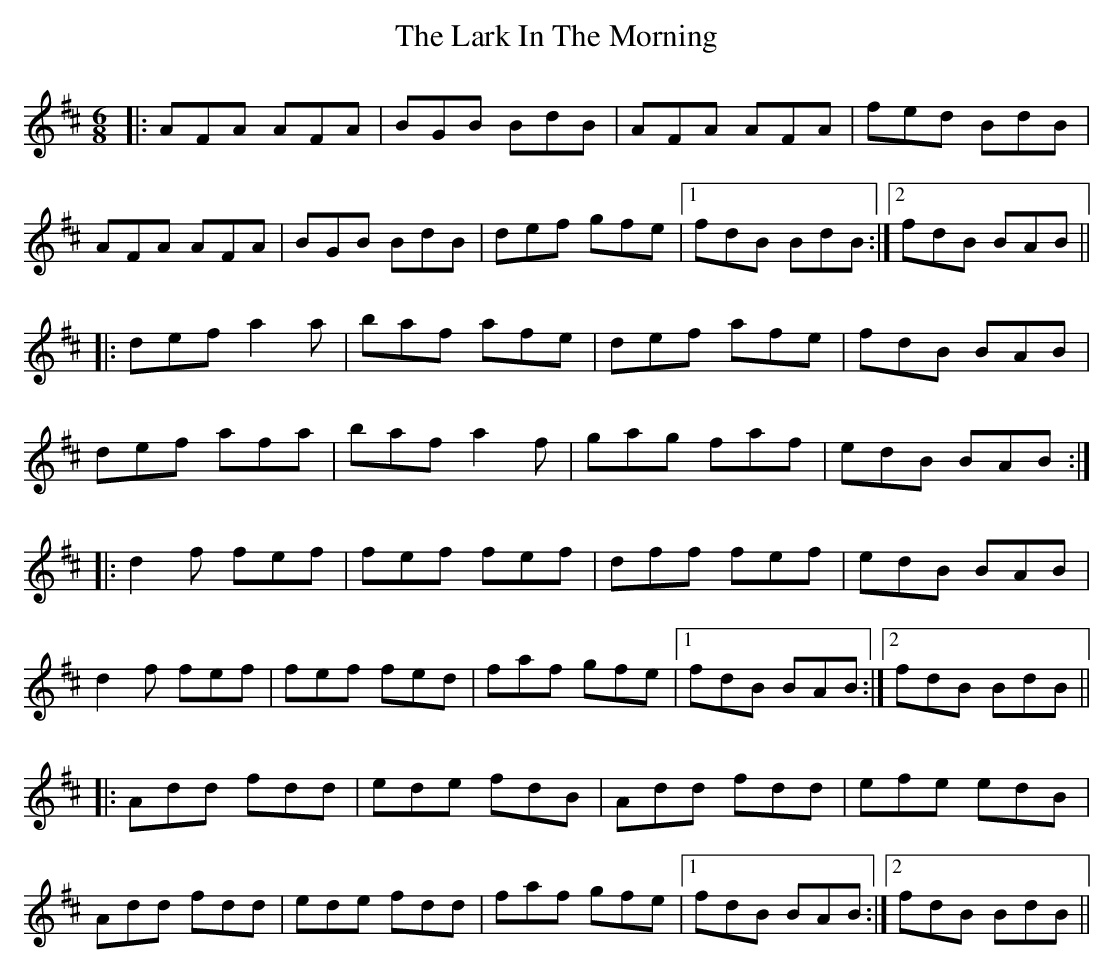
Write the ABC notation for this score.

X:1
T: The Lark In The Morning
M: 6/8
L: 1/8
K: Dmaj
|:AFA AFA|BGB BdB|AFA AFA|fed BdB|
AFA AFA|BGB BdB|def gfe|1 fdB BdB:|2 fdB BAB||
|:def a2a|baf afe|def afe|fdB BAB|
def afa|baf a2f|gag faf|edB BAB:|
|:d2f fef|fef fef|dff fef|edB BAB|
d2f fef|fef fed|faf gfe|1 fdB BAB:|2 fdB BdB||
|:Add fdd|ede fdB|Add fdd|efe edB|
Add fdd|ede fdd|faf gfe|1 fdB BAB:|2 fdB BdB||
